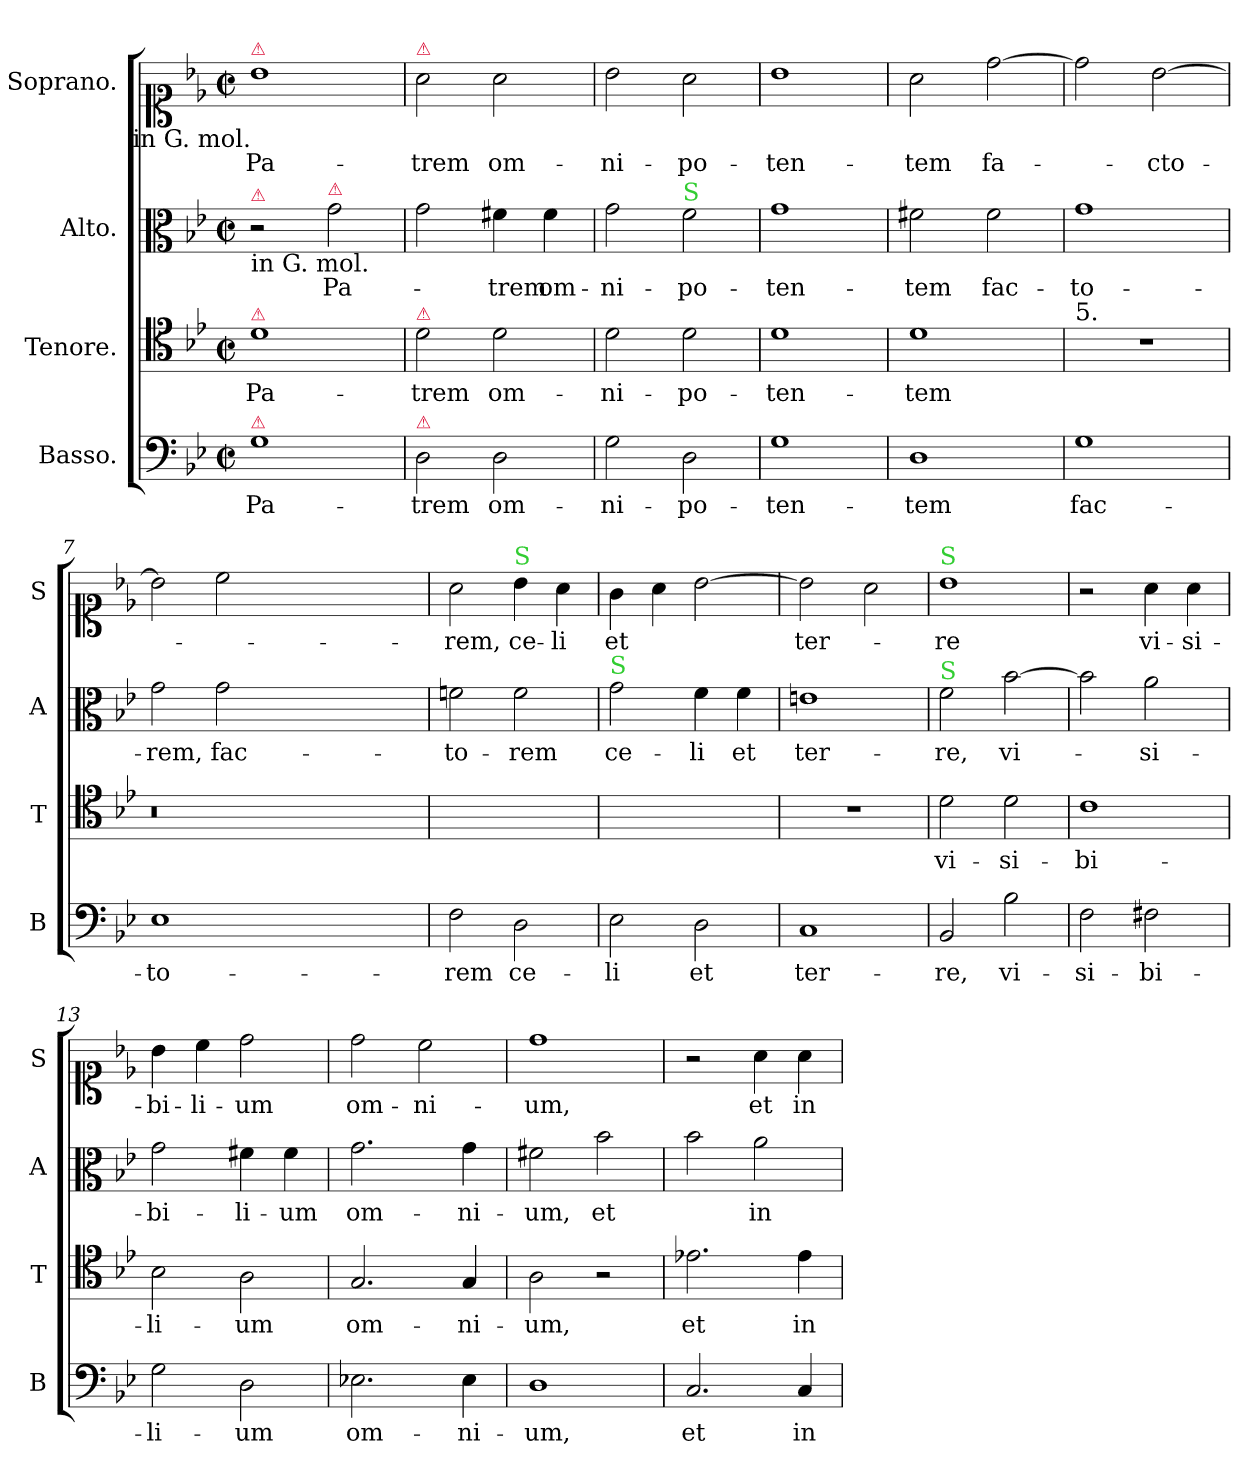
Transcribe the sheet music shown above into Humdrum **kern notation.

**kern	**text	**kern	**text	**kern	**text	**kern	**text
*part4	*part4	*part3	*part3	*part2	*part2	*part1	*part1
*staff4	*staff4	*staff3	*staff3	*staff2	*staff2	*staff1	*staff1
*I"Basso.	*	*I"Tenore.	*	*I"Alto.	*	*I"Soprano.	*
*I'B	*	*I'T	*	*I'A	*	*I'S	*
*clefF4	*	*clefC4	*	*clefC3	*	*clefC1	*
*k[b-e-]	*	*k[b-e-]	*	*k[b-e-]	*	*k[b-e-]	*
*M2/2	*	*M2/2	*	*M2/2	*	*M2/2	*
*met(c|)	*	*met(c|)	*	*met(c|)	*	*met(c|)	*
=1	=1	=1	=1	=1	=1	=1	=1
!	!	!	!	!	!	!LO:TX:b:rj:t=in G. mol.	!
!	!	!	!	!	!	!LO:TX:a:color=crimson:t=⚠	!
!	!	!	!	!LO:TX:b:t=in G. mol.	!	!	!
!	!	!	!	!LO:TX:a:color=crimson:t=⚠	!	!	!
!	!	!LO:TX:a:color=crimson:t=⚠	!	!	!	!	!
!LO:TX:a:color=crimson:t=⚠	!	!	!	!	!	!	!
1G\	Pa-	1d\	Pa-	2r	.	1b-\	Pa-
!	!	!	!	!LO:TX:a:color=crimson:t=⚠	!	!	!
.	.	.	.	2g\	Pa-	.	.
=2	=2	=2	=2	=2	=2	=2	=2
!	!	!	!	!	!	!LO:TX:a:color=crimson:t=⚠	!
!	!	!LO:TX:a:color=crimson:t=⚠	!	!	!	!	!
!LO:TX:a:color=crimson:t=⚠	!	!	!	!	!	!	!
2D\	-trem	2d\	-trem	2g\	.	2a\	-trem
2D\	om-	2d\	om-	4f#X\	-trem	2a\	om-
.	.	.	.	4f#\	om-	.	.
=3	=3	=3	=3	=3	=3	=3	=3
2G\	-ni-	2d\	-ni-	2g\	-ni-	2b-\	-ni-
!	!	!	!	!LO:TX:a:color=limegreen:t=S	!	!	!
2D\	-po-	2d\	-po-	2f\	-po-	2a\	-po-
=4	=4	=4	=4	=4	=4	=4	=4
1G\	-ten-	1d\	-ten-	1g\	-ten-	1b-\	-ten-
=5	=5	=5	=5	=5	=5	=5	=5
1D\	-tem	1d\	-tem	2f#X\	-tem	2a\	-tem
.	.	.	.	2f#\	fac-	[2dd\	fa-
=6	=6	=6	=6	=6	=6	=6	=6
!	!	!LO:TX:a:t=5.	!	!	!	!	!
1G\	fac-	1r	.	1g\	-to-	2dd\]	.
.	.	.	.	.	.	[2b-\	-cto-
=7	=7	=7	=7	=7	=7	=7	=7
1E-\	-to-	0.r	.	2g\	-rem,	2b-\]	.
.	.	.	.	2g\	fac-	2cc\	.
0ryy	.	.	.	0ryy	.	0ryy	.
=8	=8	=8	=8	=8	=8	=8	=8
2F\	-rem	1ryy	.	2fn\	-to-	2a\	-rem,
!	!	!	!	!	!	!LO:TX:a:color=limegreen:t=S	!
2D\	ce-	.	.	2f\	-rem	4b-\	ce-
.	.	.	.	.	.	4a\	-li
=9	=9	=9	=9	=9	=9	=9	=9
!	!	!	!	!LO:TX:a:color=limegreen:t=S	!	!	!
2E-\	-li	1ryy	.	2g\	ce-	4g\	et
.	.	.	.	.	.	4a\	.
2D\	et	.	.	4f\	-li	[2b-\	.
.	.	.	.	4f\	et	.	.
=10	=10	=10	=10	=10	=10	=10	=10
1C/	ter-	1r	.	1en\	ter-	2b-\]	ter-
.	.	.	.	.	.	2a\	.
=11	=11	=11	=11	=11	=11	=11	=11
!	!	!	!	!	!	!LO:TX:a:color=limegreen:t=S	!
!	!	!	!	!LO:TX:a:color=limegreen:t=S	!	!	!
2BB-/	-re,	2d\	vi-	2f\	-re,	1b-\	-re
2B-\	vi-	2d\	-si-	[2b-\	vi-	.	.
=12	=12	=12	=12	=12	=12	=12	=12
2F\	-si-	1c\	-bi-	2b-\]	.	2r	.
2F#X\	-bi-	.	.	2a\	-si-	4a\	vi-
.	.	.	.	.	.	4a\	-si-
=13	=13	=13	=13	=13	=13	=13	=13
2G\	-li-	2B-\	-li-	2g\	-bi-	4b-\	-bi-
.	.	.	.	.	.	4cc\	-li-
2D\	-um	2A\	-um	4f#X\	-li-	2dd\	-um
.	.	.	.	4f#\	-um	.	.
=14	=14	=14	=14	=14	=14	=14	=14
2.E-X\	om-	2.G/	om-	2.g\	om-	2dd\	om-
.	.	.	.	.	.	2cc\	-ni-
4E-\	-ni-	4G/	-ni-	4g\	-ni-	.	.
=15	=15	=15	=15	=15	=15	=15	=15
1D\	-um,	2A\	-um,	2f#X\	-um,	1dd\	-um,
.	.	2r	.	2b-\	et	.	.
=16	=16	=16	=16	=16	=16	=16	=16
2.C/	et	2.e-X\	et	2b-\	.	2r	.
.	.	.	.	2a\	in-	4a\	et
4C/	in-	4e-\	in-	.	.	4a\	in-
=	=	=	=	=	=	=	=
*-	*-	*-	*-	*-	*-	*-	*-
